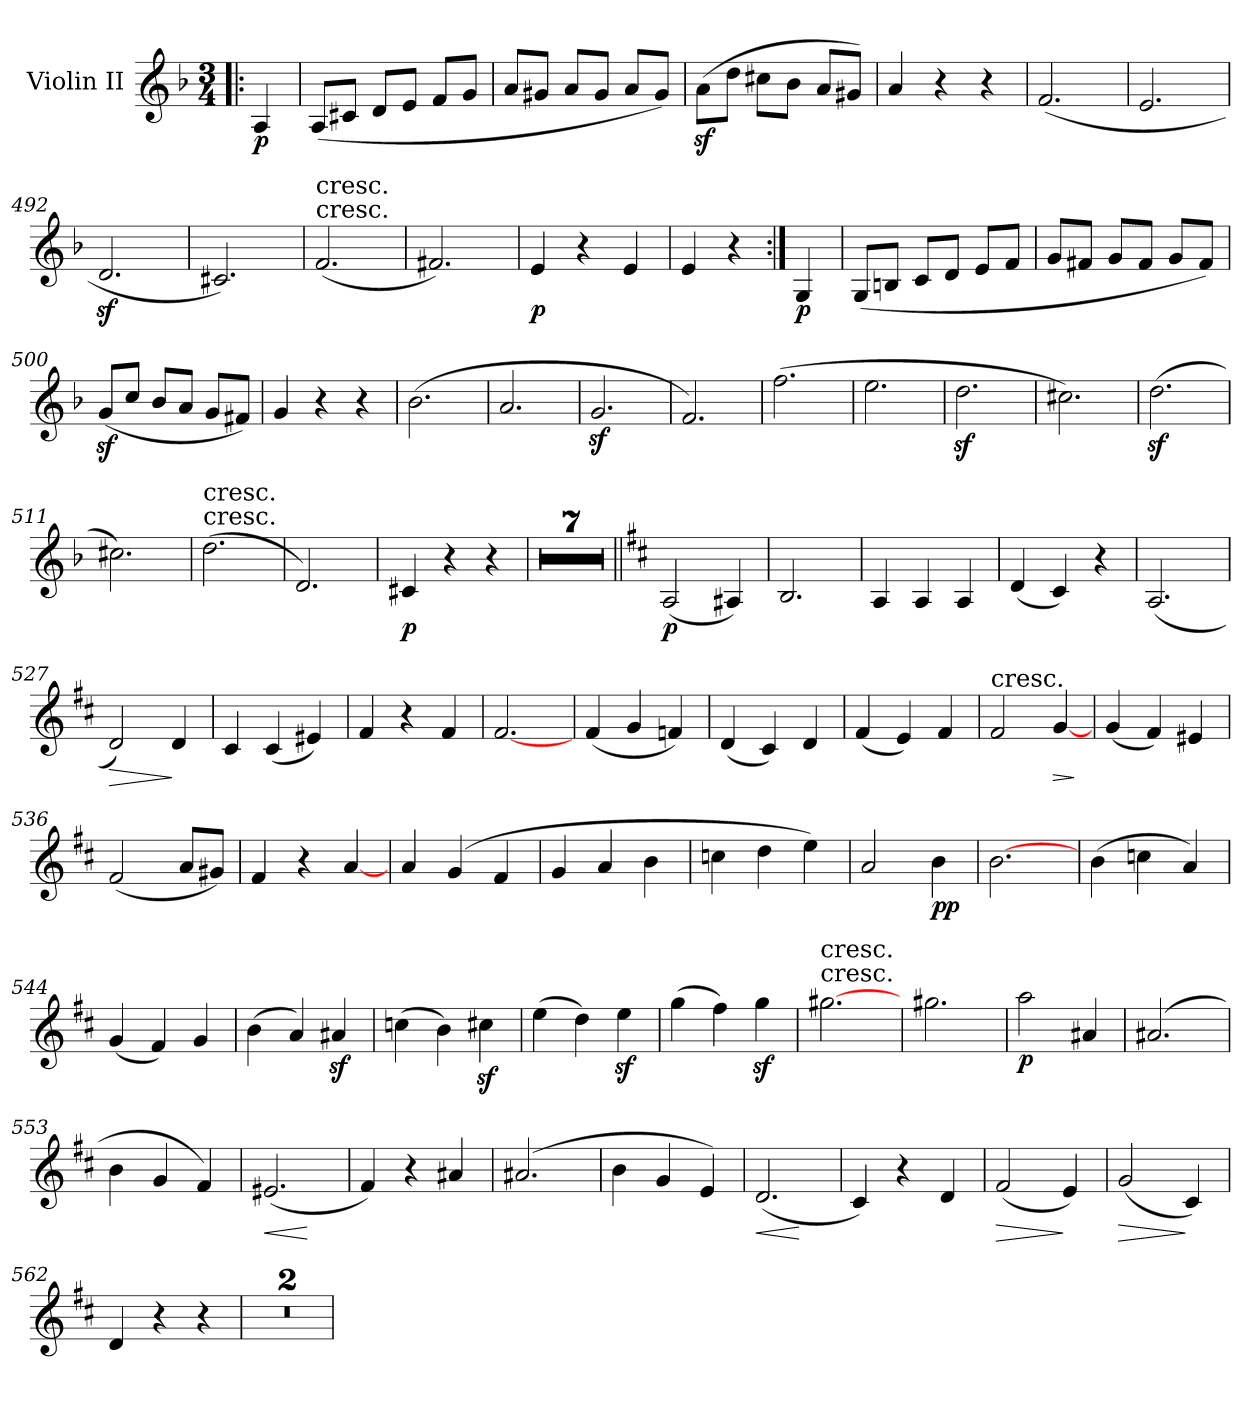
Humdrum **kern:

**kern	**dynam
*part1	*part1
*staff1	*staff1
*I"Violin II	*
*I'Vln	*
*clefG2	*
*k[b-]	*
*d:	*
*M3/4	*
=!|:	=!|:
4A	p
=486	=486
(8A/L	.
8c#X/J	.
8d/L	.
8e/J	.
8f/L	.
8g/J	.
=487	=487
8a/L	.
8g#X/J	.
8a/L	.
8g#/J	.
8a/L	.
8g#/J)	.
=488	=488
(8az\L	.
8dd\J	.
8cc#X\L	.
8b-\J	.
8a/L	.
8g#X/J)	.
=489	=489
4a	.
4r	.
4r	.
=490	=490
(2.f	.
=491	=491
2.e	.
=492	=492
2.dz	.
=493	=493
2.c#X)	.
=494	=494
!LO:TX:t=cresc.	!
!LO:TX:a:t=cresc.	!
(2.f	.
=495	=495
2.f#X)	.
=496	=496
4e	p
4r	.
4e	.
=497	=497
4e	.
4r	.
=:|!	=:|!
4G	p
=498	=498
(8G/L	.
8Bn/J	.
8c/L	.
8d/J	.
8e/L	.
8f/J	.
=499	=499
8g/L	.
8f#X/J	.
8g/L	.
8f#/J	.
8g/L	.
8f#/J)	.
=500	=500
(8gz/L	.
8cc/J	.
8b-/L	.
8a/J	.
8g/L	.
8f#X/J)	.
=501	=501
4g	.
4r	.
4r	.
=502	=502
(2.b-	.
=503	=503
2.a	.
=504	=504
2.gz	.
=505	=505
2.f)	.
=506	=506
(2.ff	.
=507	=507
2.ee	.
=508	=508
2.ddz	.
=509	=509
2.cc#X)	.
=510	=510
(2.ddz	.
=511	=511
2.cc#X)	.
=512	=512
!LO:TX:t=cresc.	!
!LO:TX:a:t=cresc.	!
(2.dd	.
=513	=513
2.d)	.
=514	=514
4c#X	p
4r	.
4r	.
=515	=515
2.r	.
=516	=516
2.r	.
=517	=517
2.r	.
=518	=518
2.r	.
=519	=519
2.r	.
=520	=520
2.r	.
=521	=521
2.r	.
=522||	=522||
*k[f#c#]	*
*D:	*
(2A	p
4A#X)	.
=523	=523
2.B	.
=524	=524
4A	.
4A	.
4A	.
=525	=525
(4d	.
4c#)	.
4r	.
=526	=526
(2.A	.
=527	=527
!	!LO:HP:b
2d)	>
4d	]
=528	=528
4c#	.
(4c#	.
4e#X)	.
=529	=529
4f#	.
4r	.
4f#	.
=530	=530
[2.f#	.
=531	=531
(4f#	.
4g	.
4fn)	.
=532	=532
(4d	.
4c#)	.
4d	.
=533	=533
(4f#	.
4e)	.
4f#	.
=534	=534
!LO:TX:t=cresc.	!
2f#	.
!	!LO:HP:b
[4g	>
.	]
=535	=535
(4g	.
4f#)	.
4e#X	.
=536	=536
(2f#	.
8a/L	.
8g#X/J)	.
=537	=537
4f#	.
4r	.
[4a	.
=538	=538
4a	.
(4g	.
4f#	.
=539	=539
4g	.
4a	.
4b	.
=540	=540
4ccn	.
4dd	.
4ee)	.
=541	=541
2a	.
4b	pp
=542	=542
[2.b	.
=543	=543
(4b	.
4ccn	.
4a)	.
=544	=544
(4g	.
4f#)	.
4g	.
=545	=545
(4b	.
4a)	.
4a#Xz	.
=546	=546
(4ccn	.
4b)	.
4cc#Xz	.
=547	=547
(4ee	.
4dd)	.
4eez	.
=548	=548
(4gg	.
4ff#)	.
4ggz	.
=549	=549
!LO:TX:t=cresc.	!
!LO:TX:a:t=cresc.	!
[2.gg#X	.
=550	=550
2.gg#X	.
=551	=551
2aa	p
4a#X	.
=552	=552
(2.a#X	.
=553	=553
4b	.
4g	.
4f#)	.
=554	=554
!	!LO:HP:b
(2.e#X	<
.	[
=555	=555
4f#)	.
4r	.
4a#X	.
=556	=556
(2.a#X	.
=557	=557
4b	.
4g	.
4e)	.
=558	=558
!	!LO:HP:b
(2.d	<
.	[
=559	=559
4c#)	.
4r	.
4d	.
=560	=560
!	!LO:HP:b
(2f#	>
4e)	]
=561	=561
!	!LO:HP:b
(2g	>
4c#)	]
=562	=562
4d	.
4r	.
4r	.
=563	=563
2.r	.
=564	=564
2.r	.
=	=
*-	*-
